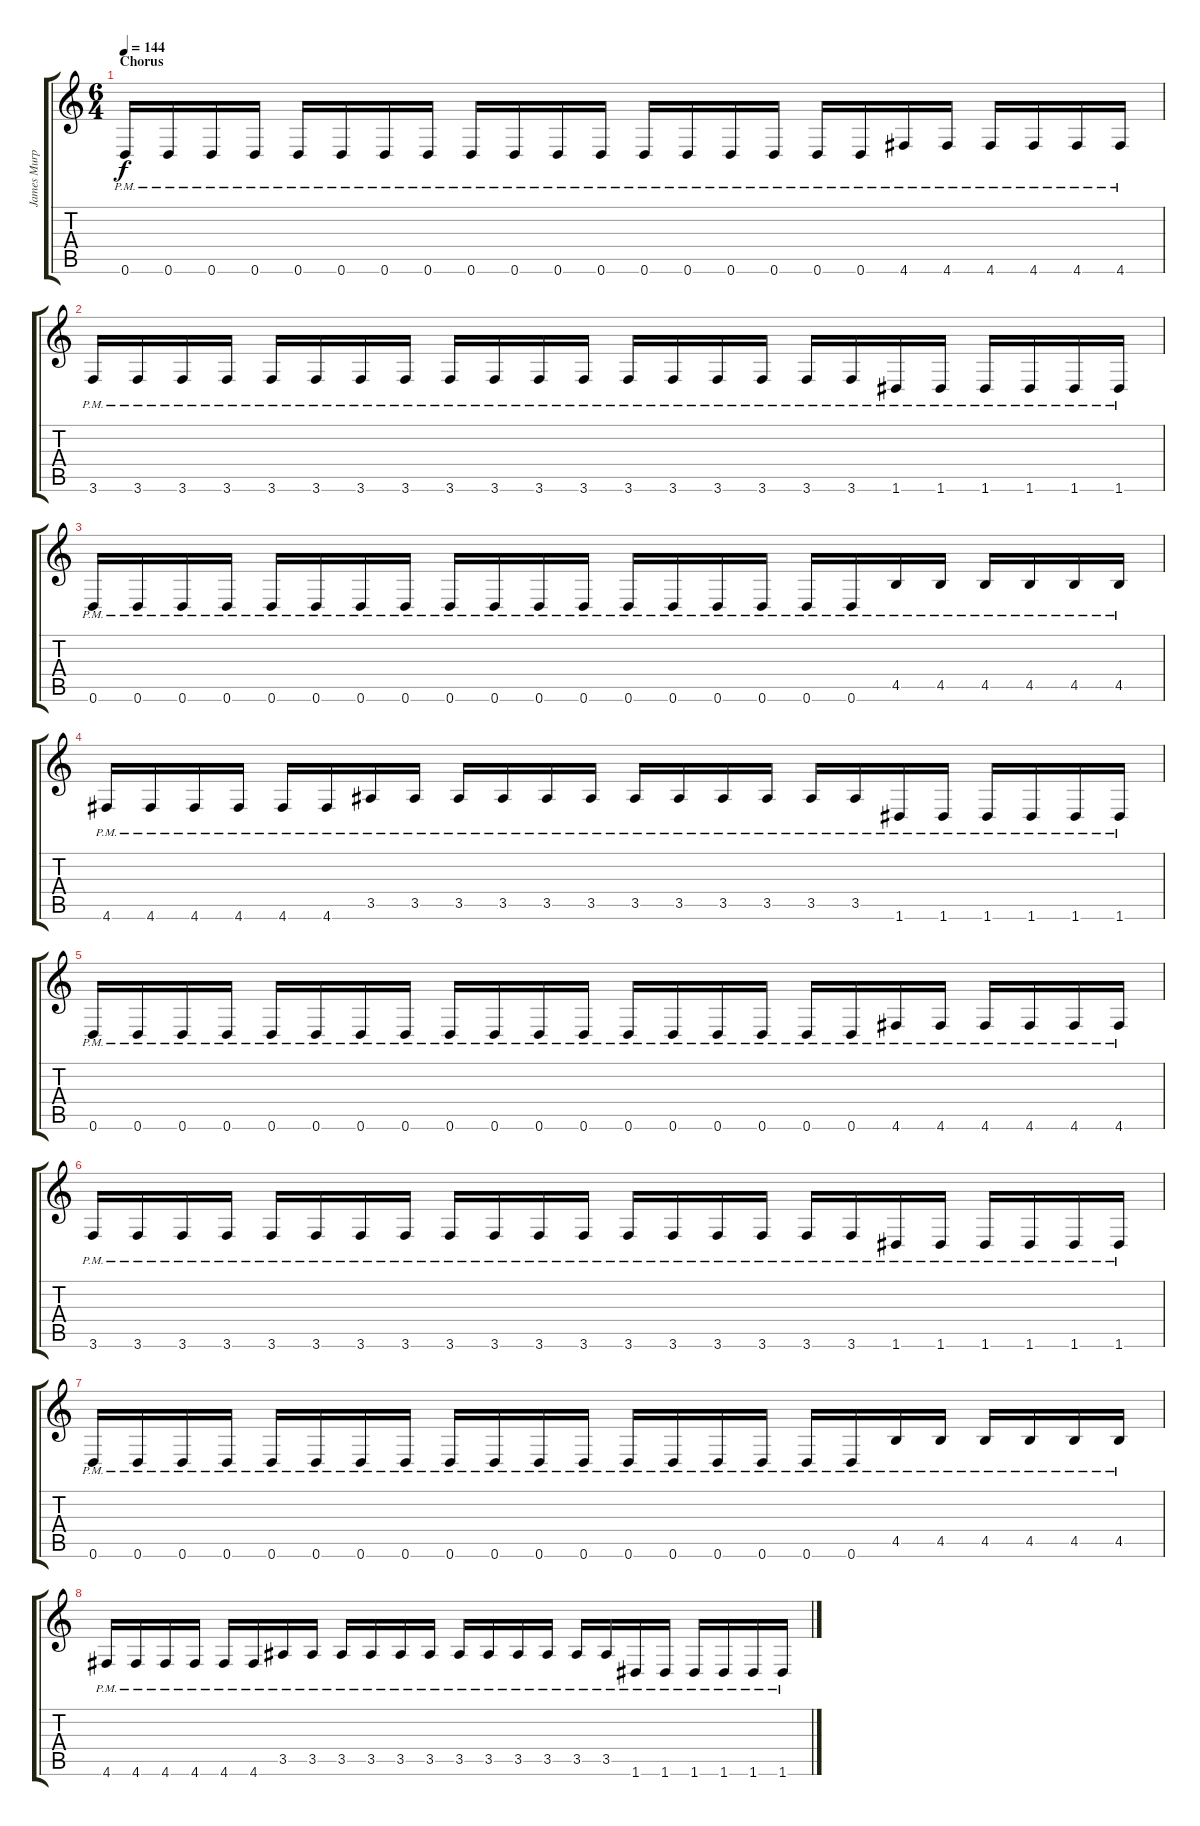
\track ("James Murphy" "James Murp") {instrument distortionguitar}
\staff {score tabs}
\tuning (D4 A3 F3 C3 G2 D2) {hide}
\ts (6 4)
\section ("" "Chorus")
\tempo 144
\clef g2
\ks c
0.6{pm}.16{dy f} 0.6{pm}.16 0.6{pm}.16 0.6{pm}.16 0.6{pm}.16 0.6{pm}.16 0.6{pm}.16 0.6{pm}.16 0.6{pm}.16 0.6{pm}.16 0.6{pm}.16 0.6{pm}.16 0.6{pm}.16 0.6{pm}.16 0.6{pm}.16 0.6{pm}.16 0.6{pm}.16 0.6{pm}.16 4.6{pm}.16 4.6{pm}.16 4.6{pm}.16 4.6{pm}.16 4.6{pm}.16 4.6{pm}.16 |
3.6{pm}.16 3.6{pm}.16 3.6{pm}.16 3.6{pm}.16 3.6{pm}.16 3.6{pm}.16 3.6{pm}.16 3.6{pm}.16 3.6{pm}.16 3.6{pm}.16 3.6{pm}.16 3.6{pm}.16 3.6{pm}.16 3.6{pm}.16 3.6{pm}.16 3.6{pm}.16 3.6{pm}.16 3.6{pm}.16 1.6{pm}.16 1.6{pm}.16 1.6{pm}.16 1.6{pm}.16 1.6{pm}.16 1.6{pm}.16 |
0.6{pm}.16 0.6{pm}.16 0.6{pm}.16 0.6{pm}.16 0.6{pm}.16 0.6{pm}.16 0.6{pm}.16 0.6{pm}.16 0.6{pm}.16 0.6{pm}.16 0.6{pm}.16 0.6{pm}.16 0.6{pm}.16 0.6{pm}.16 0.6{pm}.16 0.6{pm}.16 0.6{pm}.16 0.6{pm}.16 4.5{pm}.16 4.5{pm}.16 4.5{pm}.16 4.5{pm}.16 4.5{pm}.16 4.5{pm}.16 |
4.6{pm}.16 4.6{pm}.16 4.6{pm}.16 4.6{pm}.16 4.6{pm}.16 4.6{pm}.16 3.5{pm}.16 3.5{pm}.16 3.5{pm}.16 3.5{pm}.16 3.5{pm}.16 3.5{pm}.16 3.5{pm}.16 3.5{pm}.16 3.5{pm}.16 3.5{pm}.16 3.5{pm}.16 3.5{pm}.16 1.6{pm}.16 1.6{pm}.16 1.6{pm}.16 1.6{pm}.16 1.6{pm}.16 1.6{pm}.16 |
0.6{pm}.16 0.6{pm}.16 0.6{pm}.16 0.6{pm}.16 0.6{pm}.16 0.6{pm}.16 0.6{pm}.16 0.6{pm}.16 0.6{pm}.16 0.6{pm}.16 0.6{pm}.16 0.6{pm}.16 0.6{pm}.16 0.6{pm}.16 0.6{pm}.16 0.6{pm}.16 0.6{pm}.16 0.6{pm}.16 4.6{pm}.16 4.6{pm}.16 4.6{pm}.16 4.6{pm}.16 4.6{pm}.16 4.6{pm}.16 |
3.6{pm}.16 3.6{pm}.16 3.6{pm}.16 3.6{pm}.16 3.6{pm}.16 3.6{pm}.16 3.6{pm}.16 3.6{pm}.16 3.6{pm}.16 3.6{pm}.16 3.6{pm}.16 3.6{pm}.16 3.6{pm}.16 3.6{pm}.16 3.6{pm}.16 3.6{pm}.16 3.6{pm}.16 3.6{pm}.16 1.6{pm}.16 1.6{pm}.16 1.6{pm}.16 1.6{pm}.16 1.6{pm}.16 1.6{pm}.16 |
0.6{pm}.16 0.6{pm}.16 0.6{pm}.16 0.6{pm}.16 0.6{pm}.16 0.6{pm}.16 0.6{pm}.16 0.6{pm}.16 0.6{pm}.16 0.6{pm}.16 0.6{pm}.16 0.6{pm}.16 0.6{pm}.16 0.6{pm}.16 0.6{pm}.16 0.6{pm}.16 0.6{pm}.16 0.6{pm}.16 4.5{pm}.16 4.5{pm}.16 4.5{pm}.16 4.5{pm}.16 4.5{pm}.16 4.5{pm}.16 |
4.6{pm}.16 4.6{pm}.16 4.6{pm}.16 4.6{pm}.16 4.6{pm}.16 4.6{pm}.16 3.5{pm}.16 3.5{pm}.16 3.5{pm}.16 3.5{pm}.16 3.5{pm}.16 3.5{pm}.16 3.5{pm}.16 3.5{pm}.16 3.5{pm}.16 3.5{pm}.16 3.5{pm}.16 3.5{pm}.16 1.6{pm}.16 1.6{pm}.16 1.6{pm}.16 1.6{pm}.16 1.6{pm}.16 1.6{pm}.16
